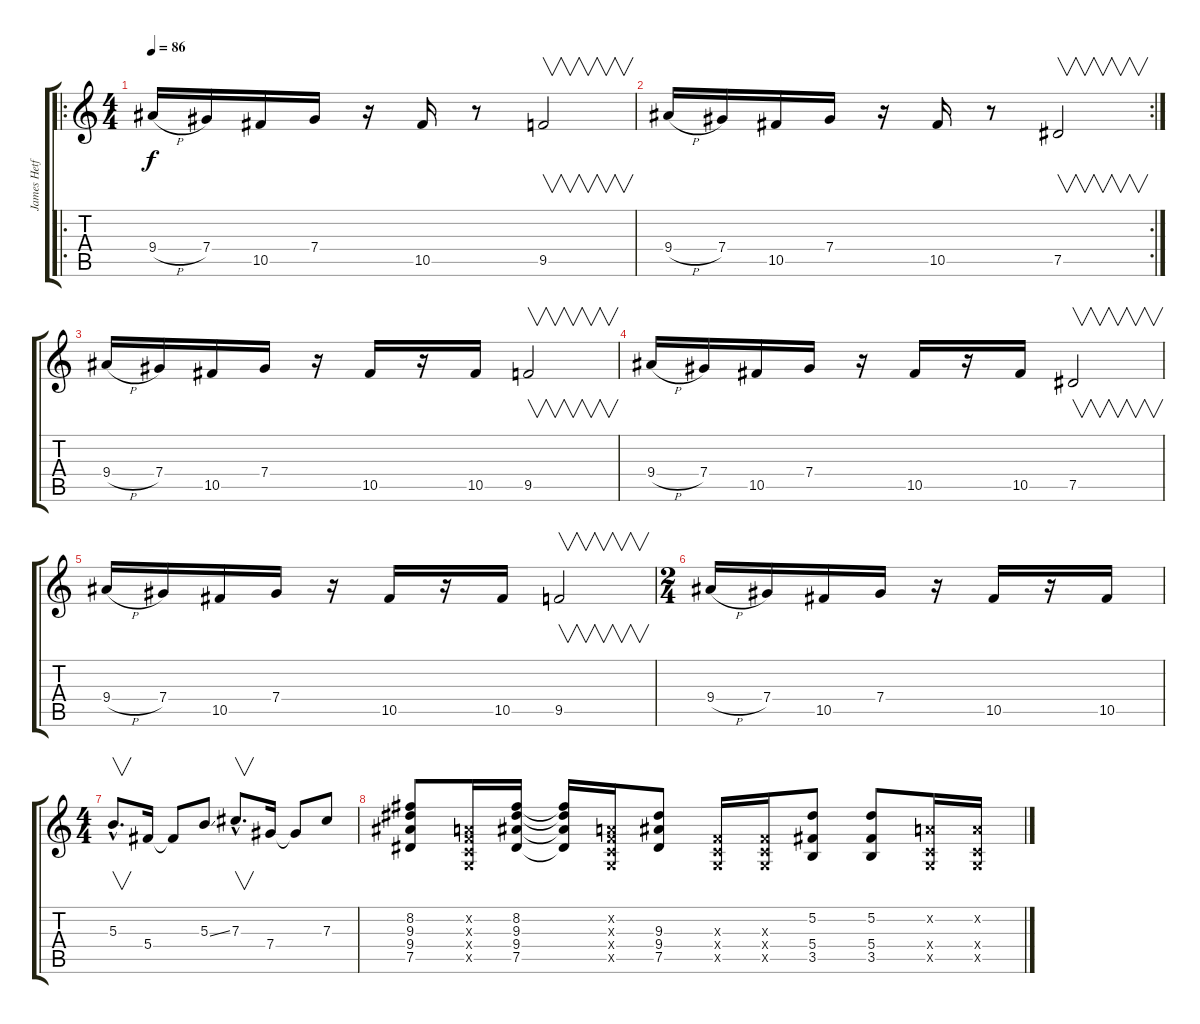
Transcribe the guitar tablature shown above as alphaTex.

\track ("James Hetfield (disto)" "James Hetf") {instrument overdrivenguitar}
\staff {score tabs}
\tuning (Eb4 Bb3 Gb3 Db3 Ab2 Eb2) {hide}
\ro
\ts (4 4)
\tempo 86
\clef g2
\ks c
9.4{h}.16{dy f} 7.4.16 10.5.16 7.4.16 r.16 10.5.16 r.8 9.5.2{v} |
\rc 2
9.4{h}.16 7.4.16 10.5.16 7.4.16 r.16 10.5.16 r.8 7.5.2{v} |
9.4{h}.16 7.4.16 10.5.16 7.4.16 r.16 10.5.16 r.16 10.5.16 9.5.2{v} |
9.4{h}.16 7.4.16 10.5.16 7.4.16 r.16 10.5.16 r.16 10.5.16 7.5.2{v} |
9.4{h}.16 7.4.16 10.5.16 7.4.16 r.16 10.5.16 r.16 10.5.16 9.5.2{v} |
\ts (2 4)
9.4{h}.16 7.4.16 10.5.16 7.4.16 r.16 10.5.16 r.16 10.5.16 |
\ts (4 4)
5.3{hac}.8{v d} 5.4.16 5.4{t}.8 5.3{ss}.8 7.3{hac}.8{v d} 7.4.16 7.4{t}.8 7.3.8 |
(8.2 9.3 9.4 7.5).8 (-1.2{x} -1.3{x} -1.4{x} -1.5{x}).16 (8.2 9.3 9.4 7.5).16 (8.2{t} 9.3{t} 9.4{t} 7.5{t}).16 (-1.2{x} -1.3{x} -1.4{x} -1.5{x}).16 (9.3 9.4 7.5).8 (-1.3{x} -1.4{x} -1.5{x}).16 (-1.3{x} -1.4{x} -1.5{x}).16 (5.2 5.4 3.5).8 (5.2 5.4 3.5).8 (-1.2{x} -1.4{x} -1.5{x}).16 (-1.2{x} -1.4{x} -1.5{x}).16
